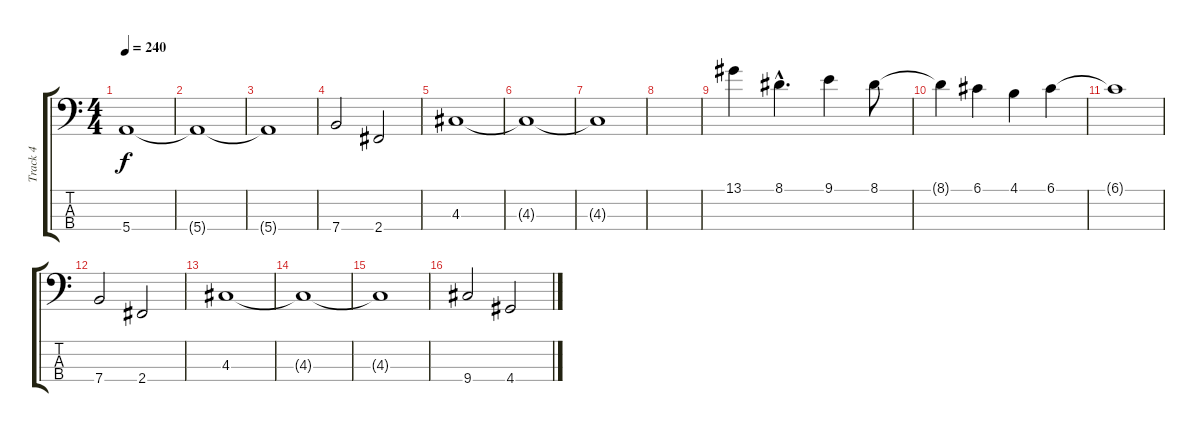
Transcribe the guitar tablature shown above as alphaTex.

\track ("Track 4" "Track 4") {instrument electricbasspick}
\staff {score tabs}
\tuning (G2 D2 A1 E1) {hide}
\ts (4 4)
\tempo 240
\clef f4
\ks c
5.4.1{dy f} |
5.4{t}.1 |
5.4{t}.1 |
7.4.2 2.4.2 |
4.3.1 |
4.3{t}.1 |
4.3{t}.1 |
|
13.1.4 8.1{hac}.4{d} 9.1.4 8.1.8 |
8.1{t}.4 6.1.4 4.1.4 6.1.4 |
6.1{t}.1 |
7.4.2 2.4.2 |
4.3.1 |
4.3{t}.1 |
4.3{t}.1 |
9.4.2 4.4.2
